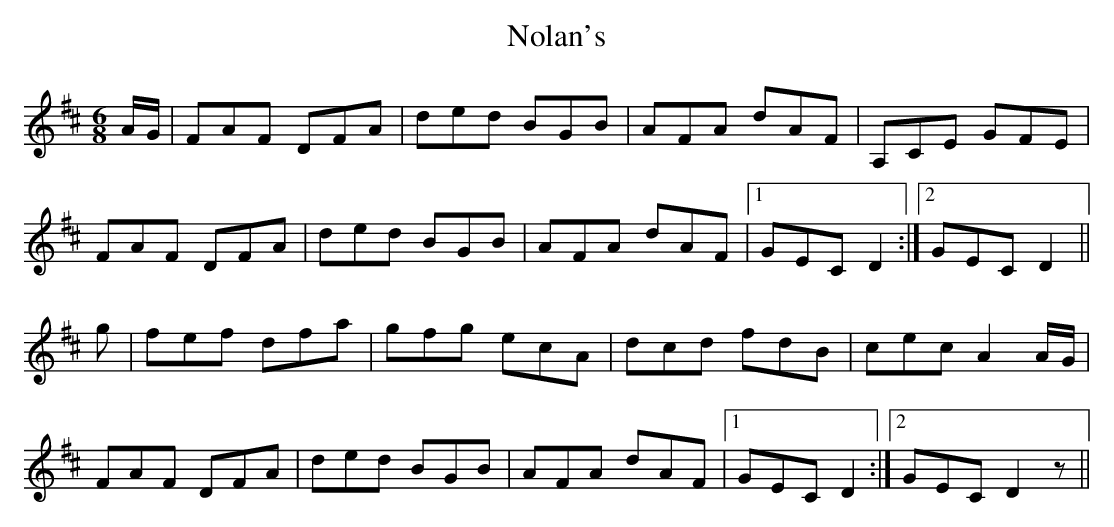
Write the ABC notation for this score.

X:1
T: Nolan's
M: 6/8
L: 1/8
K: D
A/G/|FAF DFA | ded BGB | AFA dAF | A,CE GFE |
FAF DFA | ded BGB | AFA dAF |1 GEC D2 :|2\
GEC D2 ||
g|fef dfa | gfg ecA | dcd fdB | cec A2 A/G/ |
FAF DFA | ded BGB | AFA dAF |1 GEC D2 :|2\
GEC D2 z ||
